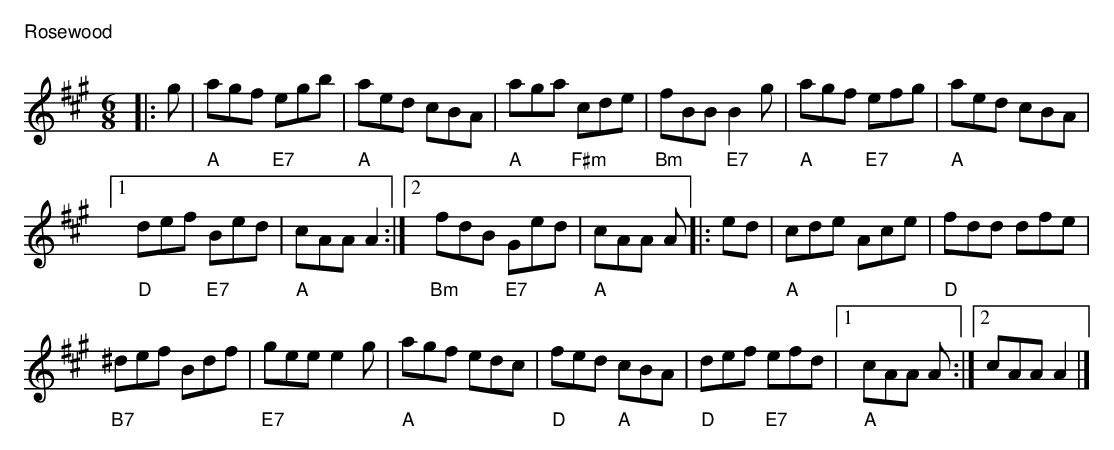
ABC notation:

X:1
T:Rosewood
C:
M:6/8
L:1/8
K:A
V:1 gchord=down
|:g|"A"agf "E7"egb | "A"aed cBA | "A"aga "F#m"cde | "Bm"fBB "E7"B2g | "A"agf "E7"efg | "A"aed cBA |
[1 "D"def "E7"Bed | "A"cAA A2:|2 "Bm"fdB "E7"Ged | "A"cAA A ]|: ed| "A"cde Ace | "D"fdd dfe |
"B7"^def Bdf |"E7"gee e2g | "A"agf edc | "D"fed "A"cBA | "D"def "E7"efd|[1 "A"cAA A:|2 cAA A2|]
